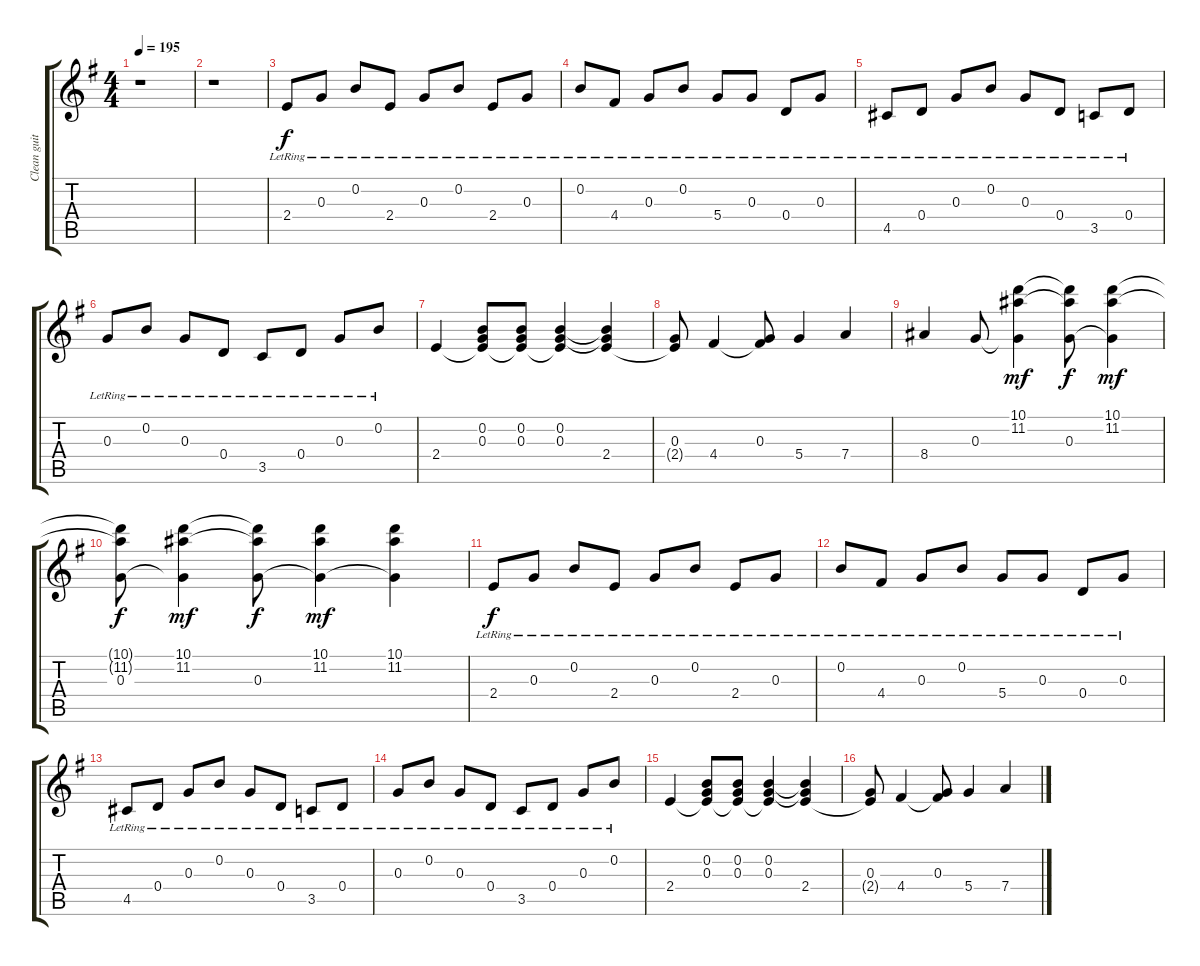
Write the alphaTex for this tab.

\track ("Clean guitar" "Clean guit") {instrument acousticguitarsteel}
\staff {score tabs}
\tuning (E4 B3 G3 D3 A2 E2) {hide}
\ts (4 4)
\tempo 195
\clef g2
\ks eminor
r.1{dy f} |
r.1 |
2.4{lr}.8 0.3{lr}.8 0.2{lr}.8 2.4{lr}.8 0.3{lr}.8 0.2{lr}.8 2.4{lr}.8 0.3{lr}.8 |
0.2{lr}.8 4.4{lr}.8 0.3{lr}.8 0.2{lr}.8 5.4{lr}.8 0.3{lr}.8 0.4{lr}.8 0.3{lr}.8 |
4.5{lr}.8 0.4{lr}.8 0.3{lr}.8 0.2{lr}.8 0.3{lr}.8 0.4{lr}.8 3.5{lr}.8 0.4{lr}.8 |
0.3{lr}.8 0.2{lr}.8 0.3{lr}.8 0.4{lr}.8 3.5{lr}.8 0.4{lr}.8 0.3{lr}.8 0.2{lr}.8 |
2.4.4 (0.2 0.3 2.4{t}).8 (0.2 0.3 2.4{t}).8 (0.2 0.3 2.4{t}).4 (0.2{t} 0.3{t} 2.4).4 |
(0.3 2.4{t}).8 4.4.4 (0.3 4.4{t}).8 5.4.4 7.4.4 |
8.4.4 0.3.8 (10.1 11.2 0.3{t}).4{dy mf} (10.1{t} 11.2{t} 0.3).8{dy f} (10.1 11.2 0.3{t}).4{dy mf} |
(10.1{t} 11.2{t} 0.3).8{dy f} (10.1 11.2 0.3{t}).4{dy mf} (10.1{t} 11.2{t} 0.3).8{dy f} (10.1 11.2 0.3{t}).4{dy mf} (10.1 11.2 0.3{t}).4 |
2.4{lr}.8{dy f} 0.3{lr}.8 0.2{lr}.8 2.4{lr}.8 0.3{lr}.8 0.2{lr}.8 2.4{lr}.8 0.3{lr}.8 |
0.2{lr}.8 4.4{lr}.8 0.3{lr}.8 0.2{lr}.8 5.4{lr}.8 0.3{lr}.8 0.4{lr}.8 0.3{lr}.8 |
4.5{lr}.8 0.4{lr}.8 0.3{lr}.8 0.2{lr}.8 0.3{lr}.8 0.4{lr}.8 3.5{lr}.8 0.4{lr}.8 |
0.3{lr}.8 0.2{lr}.8 0.3{lr}.8 0.4{lr}.8 3.5{lr}.8 0.4{lr}.8 0.3{lr}.8 0.2{lr}.8 |
2.4.4 (0.2 0.3 2.4{t}).8 (0.2 0.3 2.4{t}).8 (0.2 0.3 2.4{t}).4 (0.2{t} 0.3{t} 2.4).4 |
(0.3 2.4{t}).8 4.4.4 (0.3 4.4{t}).8 5.4.4 7.4.4
